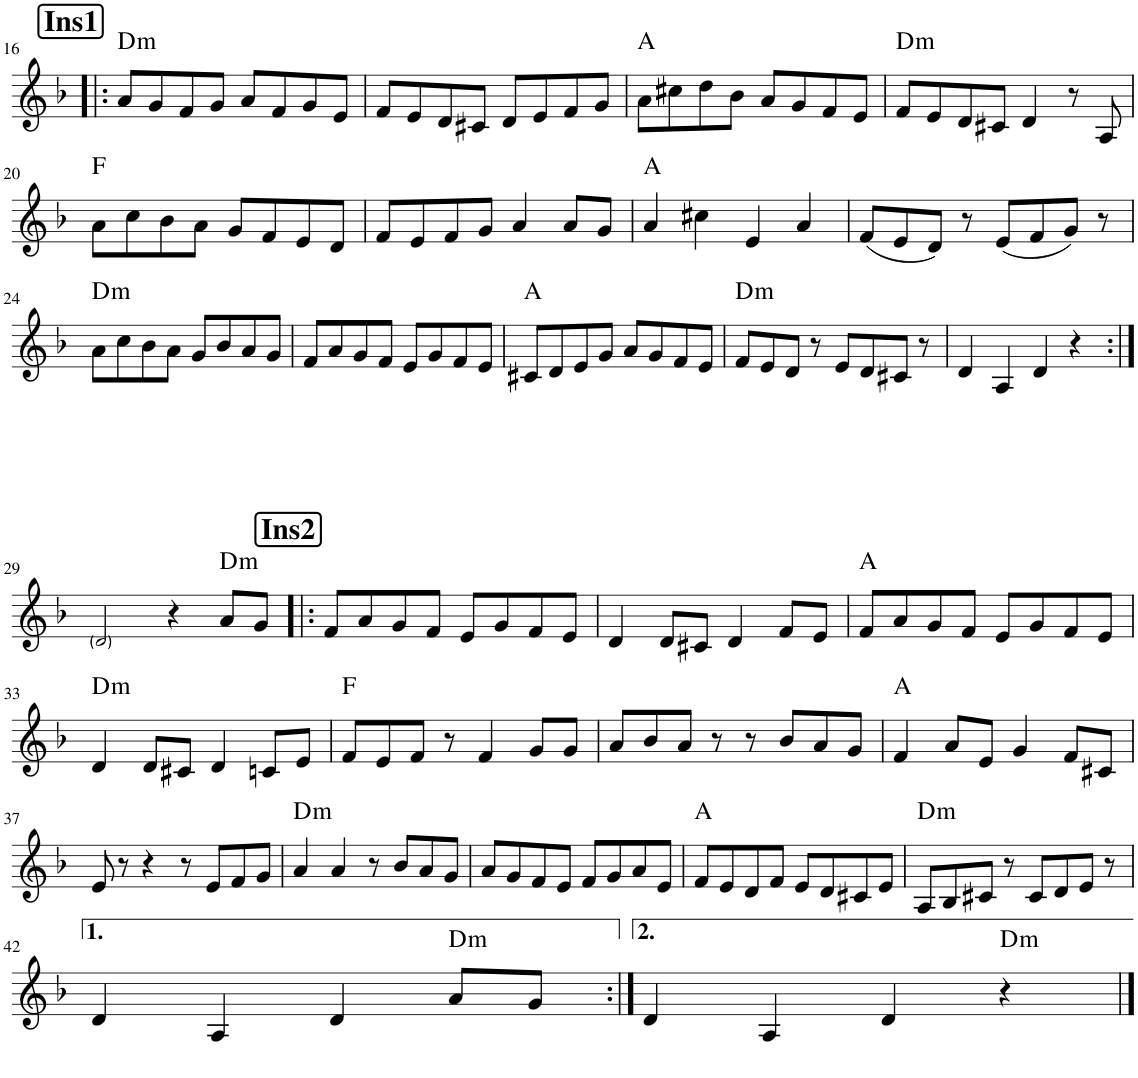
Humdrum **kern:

**kern	**harte
*part1	*part1
*staff1	*
*I"Voice, :uniqueContext0	*
*I'Vo.	*
!!LO:PB:g=z
*clefG2	*
*k[b-]	*
*M4/4	*
!!LO:REH:place=s1:a:B:cj:fs=14:t=Ins1
=16!|:	=16!|:
!	!LO:H:kt=m
8a/L	D:min
8g/	.
8f/	.
8g/J	.
8a/L	.
8f/	.
8g/	.
8e/J	.
=17	=17
8f/L	.
8e/	.
8d/	.
8c#X/J	.
8d/L	.
8e/	.
8f/	.
8g/J	.
=18	=18
8a\L	A:maj
8cc#X\	.
8dd\	.
8b-\J	.
8a/L	.
8g/	.
8f/	.
8e/J	.
=19	=19
!	!LO:H:kt=m
8f/L	D:min
8e/	.
8d/	.
8c#X/J	.
4d/	.
8r	.
8A/	.
!!LO:LB:g=z
=20	=20
8a\L	F:maj
8cc\	.
8b-\	.
8a\J	.
8g/L	.
8f/	.
8e/	.
8d/J	.
=21	=21
8f/L	.
8e/	.
8f/	.
8g/J	.
4a/	.
8a/L	.
8g/J	.
=22	=22
4a/	A:maj
4cc#X\	.
4e/	.
4a/	.
=23	=23
(8f/L	.
8e/	.
8d/J)	.
8r	.
(8e/L	.
8f/	.
8g/J)	.
8r	.
!!LO:LB:g=z
=24	=24
!	!LO:H:kt=m
8a\L	D:min
8cc\	.
8b-\	.
8a\J	.
8g/L	.
8b-/	.
8a/	.
8g/J	.
=25	=25
8f/L	.
8a/	.
8g/	.
8f/J	.
8e/L	.
8g/	.
8f/	.
8e/J	.
=26	=26
8c#X/L	A:maj
8d/	.
8e/	.
8g/J	.
8a/L	.
8g/	.
8f/	.
8e/J	.
=27	=27
!	!LO:H:kt=m
8f/L	D:min
8e/	.
8d/J	.
8r	.
8e/L	.
8d/	.
8c#X/J	.
8r	.
=28	=28
4d/	.
4A/	.
4d/	.
4r	.
!!LO:LB:g=z
=29:|!	=29:|!
2d!/	.
4r	.
!	!LO:H:kt=m
8a/L	D:min
8g/J	.
!!LO:REH:place=s1:a:B:cj:fs=14:t=Ins2
=30!|:	=30!|:
8f/L	.
8a/	.
8g/	.
8f/J	.
8e/L	.
8g/	.
8f/	.
8e/J	.
=31	=31
4d/	.
8d/L	.
8c#X/J	.
4d/	.
8f/L	.
8e/J	.
=32	=32
8f/L	A:maj
8a/	.
8g/	.
8f/J	.
8e/L	.
8g/	.
8f/	.
8e/J	.
!!LO:LB:g=z
=33	=33
!	!LO:H:kt=m
4d/	D:min
8d/L	.
8c#X/J	.
4d/	.
8cn/L	.
8e/J	.
=34	=34
8f/L	F:maj
8e/	.
8f/J	.
8r	.
4f/	.
8g/L	.
8g/J	.
=35	=35
8a/L	.
8b-/	.
8a/J	.
8r	.
8r	.
8b-/L	.
8a/	.
8g/J	.
=36	=36
4f/	A:maj
8a/L	.
8e/J	.
4g/	.
8f/L	.
8c#X/J	.
!!LO:LB:g=z
=37	=37
8e/	.
8r	.
4r	.
8r	.
8e/L	.
8f/	.
8g/J	.
=38	=38
!	!LO:H:kt=m
4a/	D:min
4a/	.
8r	.
8b-/L	.
8a/	.
8g/J	.
=39	=39
8a/L	.
8g/	.
8f/	.
8e/J	.
8f/L	.
8g/	.
8a/	.
8e/J	.
=40	=40
8f/L	A:maj
8e/	.
8d/	.
8f/J	.
8e/L	.
8d/	.
8c#X/	.
8e/J	.
=41	=41
!	!LO:H:kt=m
8A/L	D:min
8B-/	.
8c#X/J	.
8r	.
8c#/L	.
8d/	.
8e/J	.
8r	.
!!LO:LB:g=z
=42	=42
4d/	.
4A/	.
4d/	.
!	!LO:H:kt=m
8a/L	D:min
8g/J	.
=43:|!	=43:|!
4d/	.
4A/	.
4d/	.
!	!LO:H:kt=m
4r	D:min
==	==
*-	*-
